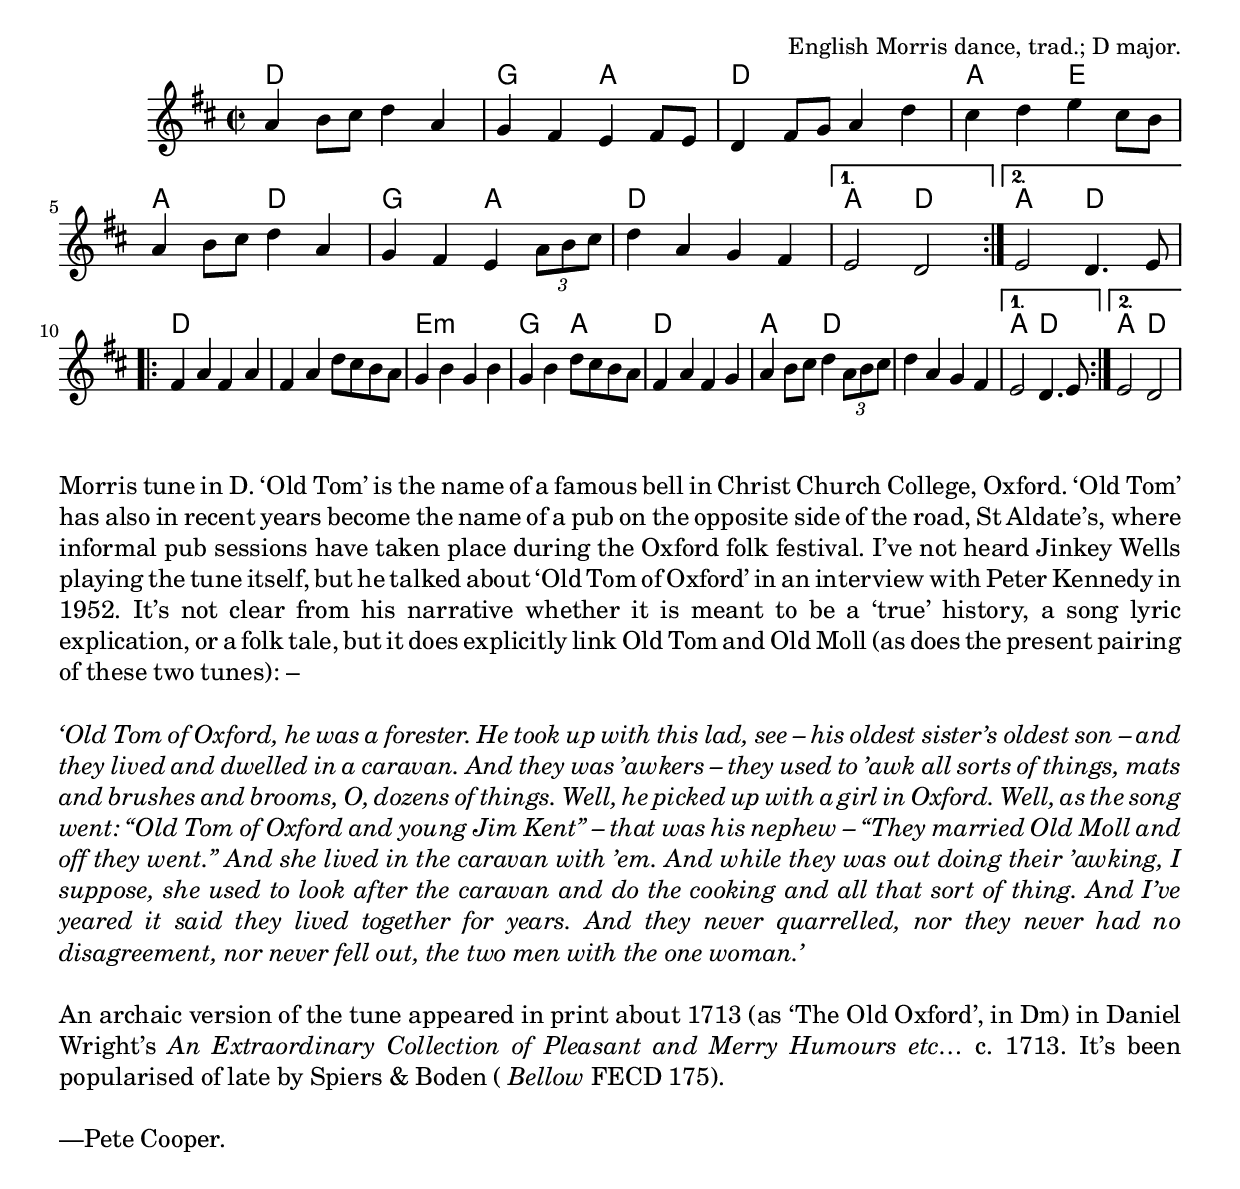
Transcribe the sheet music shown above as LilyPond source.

\version "2.18.2"
\include "util.ly"

\tocItem \markup "Old Tom of Oxford"

\score {
  <<
    \relative a' {
      \time 2/2
      \key d \major

      \repeat volta 2 {
        a4 b8 cis d4 a |
        g4 fis e fis8 e |
        d4 fis8 g a4 d |
        cis4 d e cis8 b |

        a4 b8 cis d4 a |
        g4 fis e \tuplet 3/2 { a8 b cis } |
        d4 a g fis |
      }
      \alternative {
        { e2 d2 | }
        { e2 d4. e8 | }
      }
      \break

      \repeat volta 2 {
        fis4 a fis a |
        fis a d8 cis b a |
        g4 b g b |
        g b d8 cis b a |
        fis4 a fis g |
        a4 b8 cis d4 \tuplet 3/2 { a8 b cis } |
        d4 a g fis |
      }
      \alternative {
        { e2 d4. e8 | }
        { e2 d2 | }
      }
    }

    \chords {
      \time 2/2
      \set chordChanges = ##t

      \repeat volta 2 {
        d1 | g2 a2 | d1 | a2 e2 |
        a2 d2 | g2 a2 | d1 |
      }
      \alternative {
        { a2 d2 | }
        { a2 d2 | }
      }
      \repeat volta 2 {
        d1 | d1 | e1:m | g2 a2 |
        d1 | a2 d2 | d1 |
      }
      \alternative {
        { a2 d2 | }
        { a2 d2 | }
      }
    }
  >>

  \header {
    title = "Old Tom of Oxford"
    opus = "English Morris dance, trad.; D major."
  }
}

\markuplist {
  \paragraph {
    Morris tune in D. ‘Old Tom’ is the name of a famous bell in Christ Church College, Oxford.
    ‘Old Tom’ has also in recent years become the name of a pub on the opposite side of the
    road, St Aldate’s, where informal pub sessions have taken place during the Oxford folk
    festival. I’ve not heard Jinkey Wells playing the tune itself, but he talked about
    ‘Old Tom of Oxford’ in an interview with Peter Kennedy in 1952. It’s not clear from his
    narrative whether it is meant to be a ‘true’ history, a song lyric explication, or a folk
    tale, but it does explicitly link Old Tom and Old Moll (as does the present pairing of
    these two tunes): –
  }
  \paragraph {
    \italic {
      ‘Old Tom of Oxford, he was a forester. He took up with this lad, see – his oldest
      sister’s oldest son – and they lived and dwelled in a caravan. And they was ’awkers
      – they used to ’awk all sorts of things, mats and brushes and brooms, O, dozens of
      things. Well, he picked up with a girl in Oxford. Well, as the song went: “Old Tom
      of Oxford and young Jim Kent” – that was his nephew – “They married Old Moll and
      off they went.” And she lived in the caravan with ’em. And while they was out doing
      their ’awking, I suppose, she used to look after the caravan and do the cooking and
      all that sort of thing. And I’ve yeared it said they lived together for years. And
      they never quarrelled, nor they never had no disagreement, nor never fell out, the
      two men with the one woman.’
    }
  }
  \paragraph {
    An archaic version of the tune appeared in print about 1713 (as ‘The Old Oxford’, in Dm)
    in Daniel Wright’s \italic{An Extraordinary Collection of Pleasant and Merry Humours etc…}
    c. 1713. It’s been popularised of late by Spiers & Boden (\italic{Bellow} FECD 175).
  }
  \paragraph {
    —Pete Cooper.
  }
}